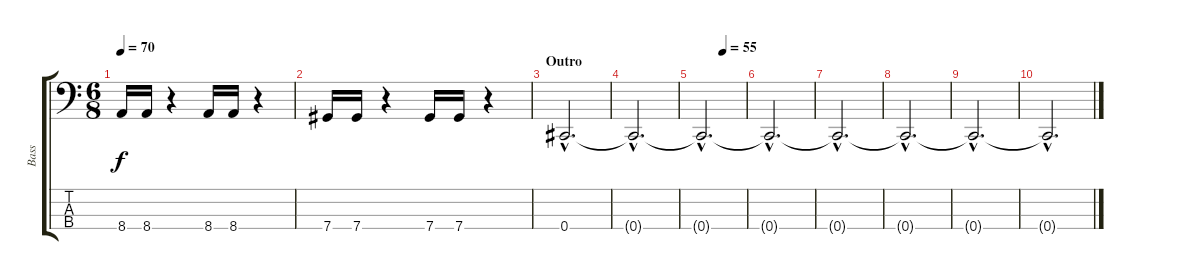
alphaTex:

\track ("Bass" "Bass") {instrument slapbass1}
\staff {score tabs}
\tuning (E2 B1 Gb1 Db1) {hide}
\ts (6 8)
\tempo 70
\clef f4
\ks c
8.4.16{dy f} 8.4.16 r.4 8.4.16 8.4.16 r.4 |
7.4.16 7.4.16 r.4 7.4.16 7.4.16 r.4 |
\section ("" "Outro")
0.4{hac}.2{d volume 10} |
0.4{hac t}.2{d} |
\tempo (55 0.5)
0.4{hac t}.2{d} |
0.4{hac t}.2{d} |
0.4{hac t}.2{d} |
0.4{hac t}.2{d} |
0.4{hac t}.2{d} |
0.4{hac t}.2{d volume 0}
